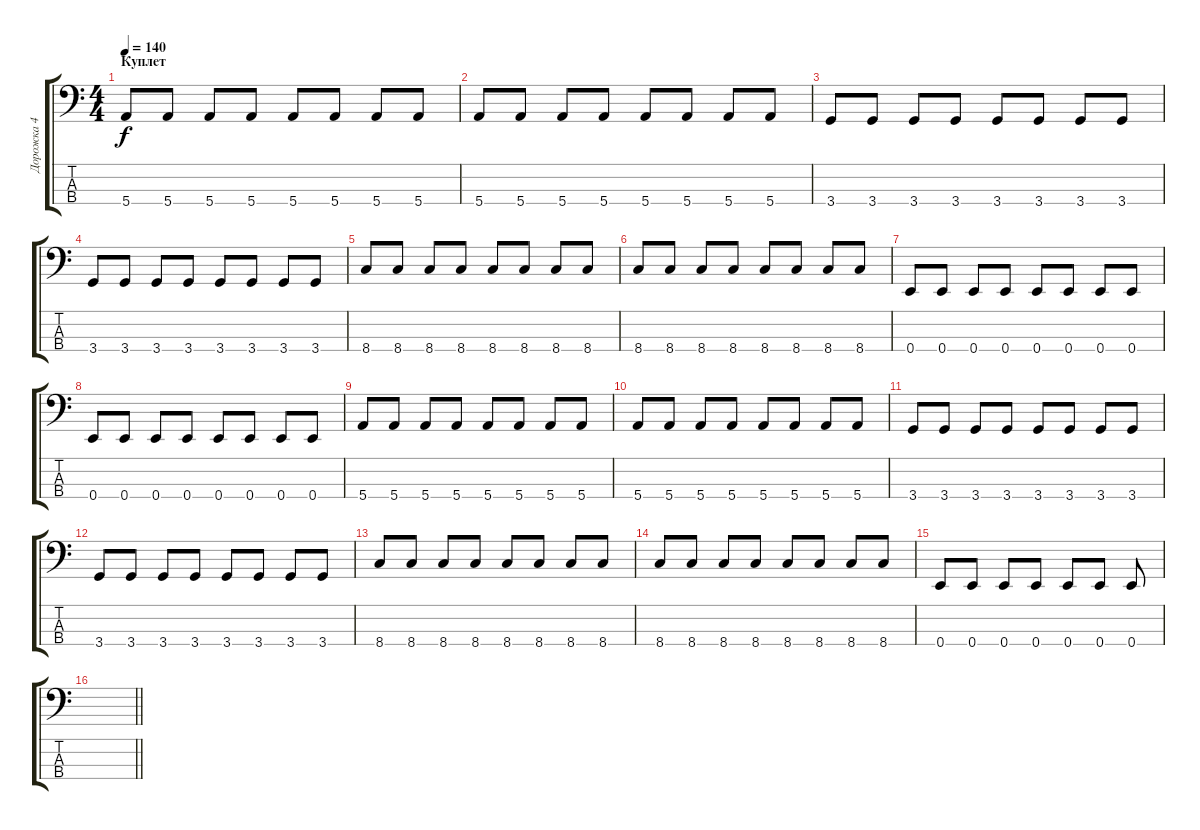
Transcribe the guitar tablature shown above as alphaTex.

\track ("Дорожка 4" "Дорожка 4") {instrument electricbassfinger}
\staff {score tabs}
\tuning (G2 D2 A1 E1) {hide}
\ts (4 4)
\section ("" "Куплет")
\tempo 140
\clef f4
\ks c
5.4.8{dy f} 5.4.8 5.4.8 5.4.8 5.4.8 5.4.8 5.4.8 5.4.8 |
5.4.8 5.4.8 5.4.8 5.4.8 5.4.8 5.4.8 5.4.8 5.4.8 |
3.4.8 3.4.8 3.4.8 3.4.8 3.4.8 3.4.8 3.4.8 3.4.8 |
3.4.8 3.4.8 3.4.8 3.4.8 3.4.8 3.4.8 3.4.8 3.4.8 |
8.4.8 8.4.8 8.4.8 8.4.8 8.4.8 8.4.8 8.4.8 8.4.8 |
8.4.8 8.4.8 8.4.8 8.4.8 8.4.8 8.4.8 8.4.8 8.4.8 |
0.4.8 0.4.8 0.4.8 0.4.8 0.4.8 0.4.8 0.4.8 0.4.8 |
0.4.8 0.4.8 0.4.8 0.4.8 0.4.8 0.4.8 0.4.8 0.4.8 |
5.4.8 5.4.8 5.4.8 5.4.8 5.4.8 5.4.8 5.4.8 5.4.8 |
5.4.8 5.4.8 5.4.8 5.4.8 5.4.8 5.4.8 5.4.8 5.4.8 |
3.4.8 3.4.8 3.4.8 3.4.8 3.4.8 3.4.8 3.4.8 3.4.8 |
3.4.8 3.4.8 3.4.8 3.4.8 3.4.8 3.4.8 3.4.8 3.4.8 |
8.4.8 8.4.8 8.4.8 8.4.8 8.4.8 8.4.8 8.4.8 8.4.8 |
8.4.8 8.4.8 8.4.8 8.4.8 8.4.8 8.4.8 8.4.8 8.4.8 |
0.4.8 0.4.8 0.4.8 0.4.8 0.4.8 0.4.8 0.4.8 |
\barLineRight lightlight
